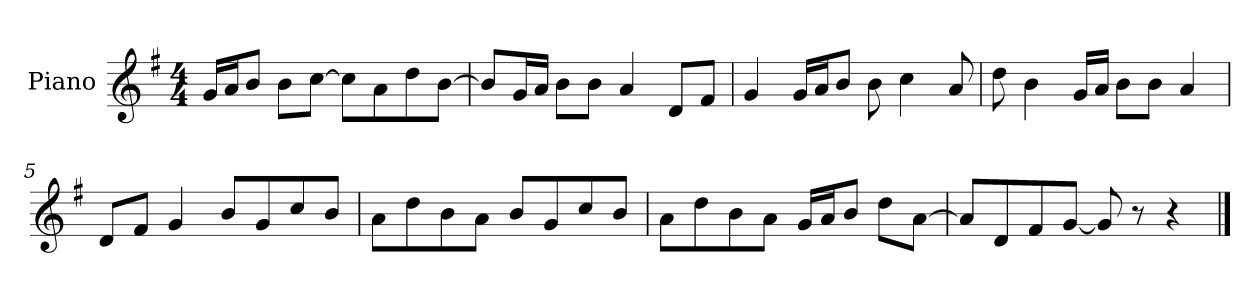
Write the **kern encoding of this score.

**kern
*part1
*staff1
*I"Piano
*I'P-no
*clefG2
*k[f#]
*M4/4
*MM90
=1
16g/LL
16a/J
8b/J
8b\L
[8cc\J
8cc\L]
8a\
8dd\
[8b\J
=2
8b/L]
16g/L
16a/JJ
8b\L
8b\J
4a/
8d/L
8f#/J
=3
4g/
16g/LL
16a/J
8b/J
8b\
4cc\
8a/
=4
8dd\
4b\
16g/LL
16a/JJ
8b\L
8b\J
4a/
=5
8d/L
8f#/J
4g/
8b/L
8g/
8cc/
8b/J
!!LO:LB:g=z
=6
8a\L
8dd\
8b\
8a\J
8b/L
8g/
8cc/
8b/J
=7
8a\L
8dd\
8b\
8a\J
16g/LL
16a/J
8b/J
8dd\L
[8a\J
=8
8a/L]
8d/
8f#/
[8g/J
8g/]
8r
4r
==
*-
